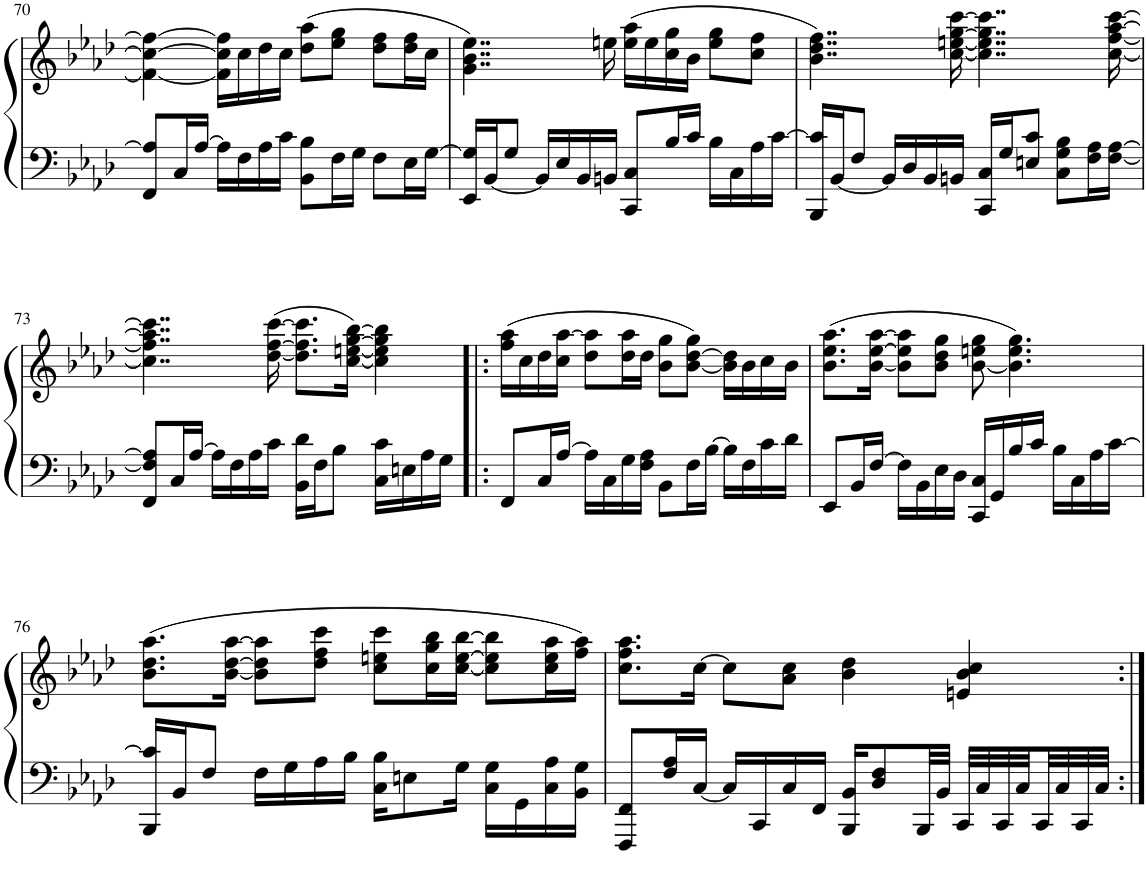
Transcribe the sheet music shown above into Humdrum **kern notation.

**kern	**kern
*part1	*part1
*staff2	*staff1
*I"Piano	*
*I'P-no	*
!!LO:PB:g=z
*clefF4	*clefG2
*k[b-e-a-d-]	*k[b-e-a-d-]
*M4/4	*M4/4
*met(c)	*met(c)
=70	=70
8FF/ 8A-/]L	4f\_ 4cc\_ 4ff\_
16C/L	.
[16A-/JJ	.
16A-\LL]	16f\] 16cc\] 16ff\]LL
16F\	16cc\
16A-\	16dd-\
16c\JJ	16cc\JJ
8BB-\ 8B-\L	(8dd-\ 8aa-\L
16F\L	8ee-\ 8gg\J
16G\JJ	.
8F\L	8dd-\ 8ff\L
16E-\L	16dd-\ 16ff\L
[16G\JJ	16cc\JJ
=71	=71
16EE-/ 16G/]LL	4..g\ 4..b-\ 4..ee-\)
[16BB-/J	.
8G/J	.
16BB-/LL]	.
16E-/	.
16BB-/	.
16BBn/JJ	16een\
8CC/ 8C/L	(16ee\ 16aa-\LL
.	16ee\
16B-/L	16cc\ 16gg\
16c/JJ	16b-\JJ
16B-\LL	8ee\ 8gg\L
16C\	.
16A-\	8cc\ 8ff\J
[16c\JJ	.
=72	=72
16BBB-/ 16c/]LL	4..b-\ 4..dd-\ 4..ff\)
[16BB-/J	.
8F/J	.
16BB-/LL]	.
16D-/	.
16BB-/	.
16BBn/JJ	[16cc\ [16een\ [16gg\ [16ccc\
16CC/ 16C/LL	4..cc\] 4..ee\] 4..gg\] 4..ccc\]
16G/J	.
8En/ 8c/J	.
8C\ 8G\ 8B-\L	.
16F\ 16A-\L	.
[16F\ [16A-\JJ	[16cc\ [16ff\ [16aa-\ [16ccc\
!!LO:LB:g=z
=73	=73
8FF/ 8F/] 8A-/]L	4..cc\] 4..ff\] 4..aa-\] 4..ccc\]
16C/L	.
[16A-/JJ	.
16A-\LL]	.
16F\	.
16A-\	.
16c\JJ	([16dd-\ [16ff\ [16ccc\
16BB-\ 16d-\LL	8.dd-\] 8.ff\] 8.ccc\]L
16F\J	.
8B-\J	.
.	[16cc\ [16een\ [16gg\ [16bb-\Jk)
16C\ 16c\LL	4cc\] 4ee\] 4gg\] 4bb-\]
16En\	.
16A-\	.
16G\JJ	.
=74!|:	=74!|:
8FF/L	(16ff\ 16aa-\LL
.	16cc\
16C/L	16dd-\
[16A-/JJ	16cc\ [16aa-\JJ
16A-\LL]	8dd-\ 8aa-\]L
16C\	.
16G\	16dd-\ 16aa-\L
16F\ 16A-\JJ	16dd-\JJ
8BB-\L	8b-\ 8gg\L
16F\L	[8b-\ [8dd-\ 8gg\J)
[16B-\JJ	.
16B-\LL]	16b-\] 16dd-\]LL
16F\	16b-\
16c\	16cc\
16d-\JJ	16b-\JJ
=75	=75
8EE-/L	(8.b-\ 8.ee-\ 8.aa-\L
16BB-/L	.
[16F/JJ	[16b-\ [16ee-\ [16aa-\Jk
16F\LL]	8b-\] 8ee-\] 8aa-\]L
16BB-\	.
16E-\	8b-\ 8dd-\ 8gg\J
16D-\JJ	.
16CC/ 16C/LL	[8b-\ 8een\ 8gg\
16GG/	.
16B-/	4.b-\] 4.ee\ 4.gg\)
16c/JJ	.
16B-\LL	.
16C\	.
16A-\	.
[16c\JJ	.
!!LO:LB:g=z
=76	=76
16BBB-/ 16c/]LL	(8.b-\ 8.dd-\ 8.aa-\L
16BB-/J	.
8F/J	.
.	[16b-\ [16dd-\ [16aa-\Jk
16F\LL	8b-\] 8dd-\] 8aa-\]L
16G\	.
16A-\	8dd-\ 8ff\ 8ccc\J
16B-\JJ	.
16C\ 16B-\KL	8cc\ 8een\ 8ccc\L
8En\	.
.	16cc\ 16gg\ 16bb-\L
16G\Jk	[16cc\ [16ee\ [16bb-\JJ
16C\ 16G\LL	8cc\] 8ee\] 8bb-\]L
16GG\	.
16C\ 16A-\	16cc\ 16ee\ 16aa-\L
16BB-\ 16G\JJ	16ff\ 16aa-\JJ)
=77	=77
8FFF/ 8FF/L	8.cc\ 8.ff\ 8.aa-\L
16F/ 16A-/L	.
[16C/JJ	[16cc\Jk
16C/LL]	8cc\L]
16CC/	.
16C/	8a-\ 8cc\J
16FF/JJ	.
16BBB-/ 16BB-/KL	4b-\ 4dd-\
8D-/ 8F/	.
32BBB-/LL	.
32BB-/JJJ	.
32CC/LLL	4en/ 4b-/ 4cc/
32C/	.
32CC/	.
32C/	.
32CC/	.
32C/	.
32CC/	.
32C/JJJ	.
=:|!	=:|!
*-	*-
